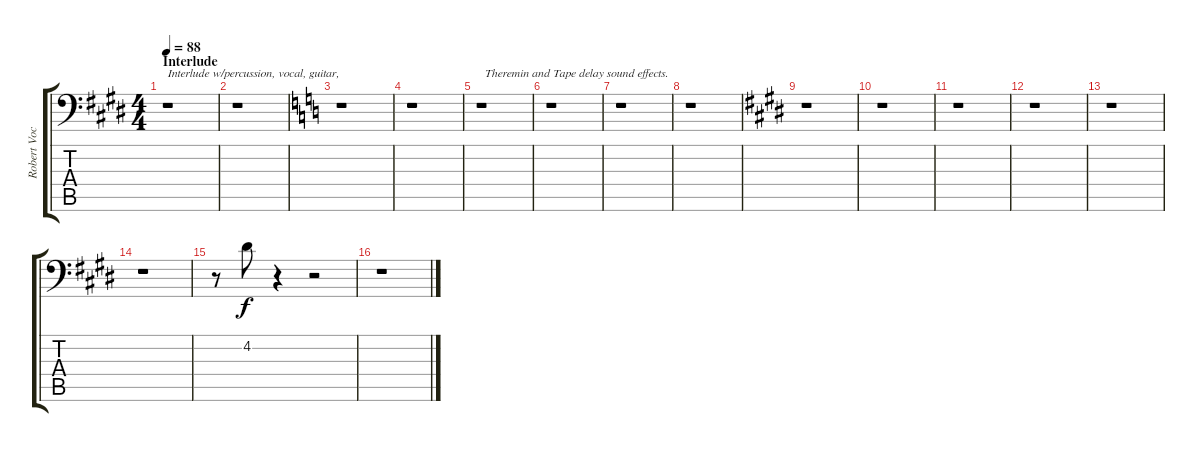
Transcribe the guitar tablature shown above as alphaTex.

\track ("Robert Vocals" "Robert Voc") {instrument oboe}
\staff {score tabs}
\tuning (E4 B3 G3 D3 A2 E2) {hide}
\ts (4 4)
\section ("" "Interlude")
\tempo 88
\clef f4
\ks e
r.1{txt "Interlude w/percussion, vocal, guitar," dy f} |
r.1 |
\ks c
r.1 |
r.1 |
r.1{txt " Theremin and Tape delay sound effects."} |
r.1 |
r.1 |
r.1 |
\ks e
r.1 |
r.1 |
r.1 |
r.1 |
r.1 |
r.1 |
r.8 4.2.8 r.4 r.2 |
r.1
